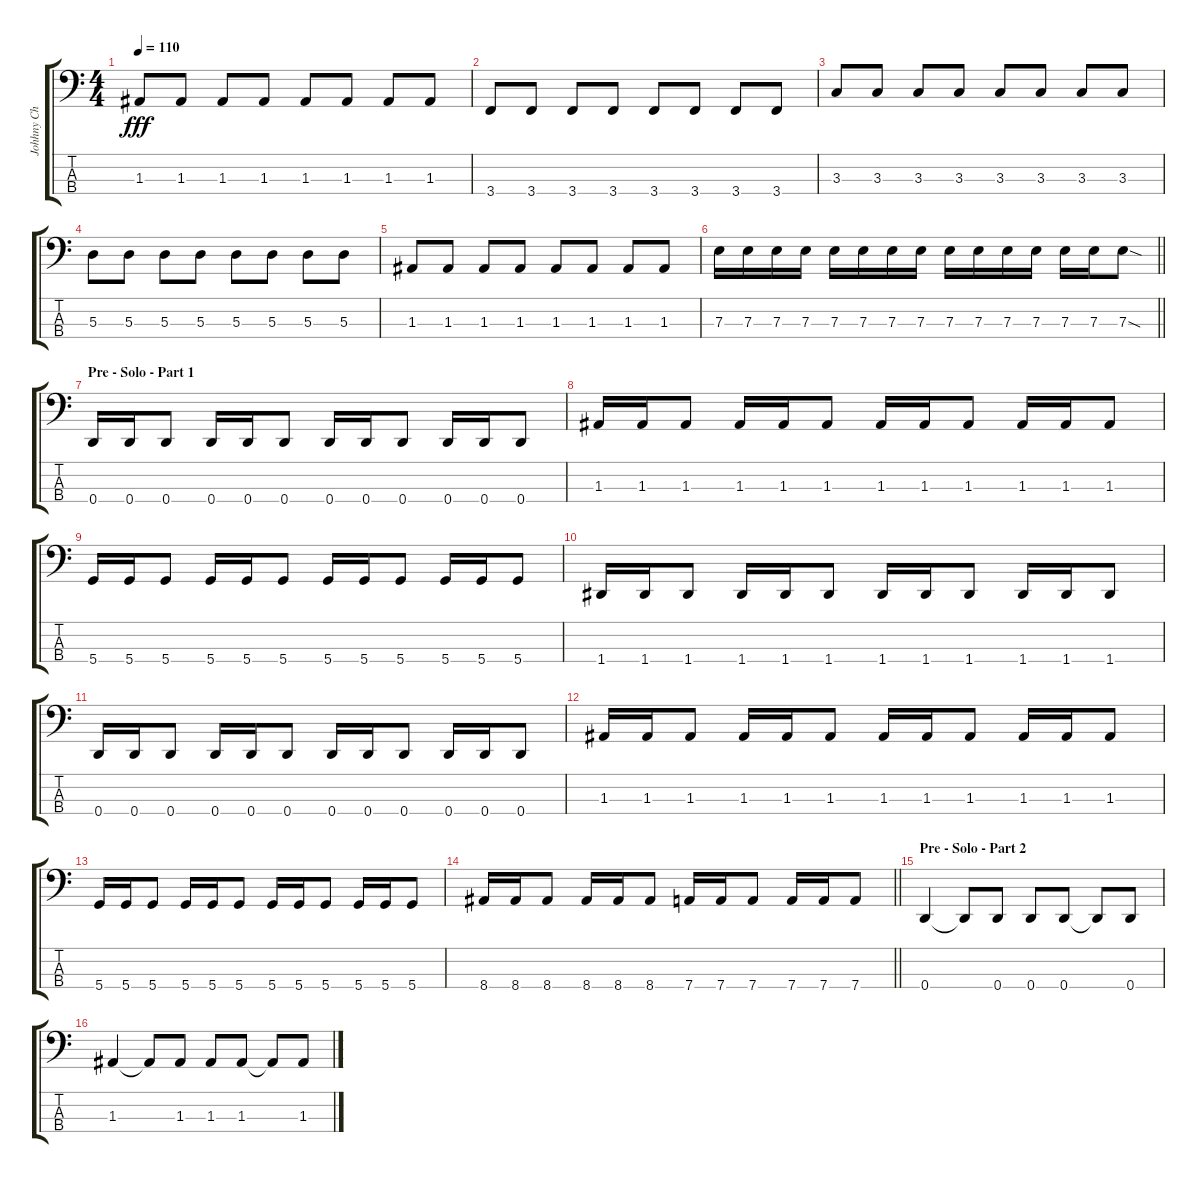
\track (" Johhny Christ " " Johhny Ch") {instrument electricbasspick}
\staff {score tabs}
\tuning (G2 D2 A1 D1) {hide}
\ts (4 4)
\tempo 110
\clef f4
\ks c
1.3.8{dy fff} 1.3.8 1.3.8 1.3.8 1.3.8 1.3.8 1.3.8 1.3.8 |
3.4.8 3.4.8 3.4.8 3.4.8 3.4.8 3.4.8 3.4.8 3.4.8 |
3.3.8 3.3.8 3.3.8 3.3.8 3.3.8 3.3.8 3.3.8 3.3.8 |
5.3.8 5.3.8 5.3.8 5.3.8 5.3.8 5.3.8 5.3.8 5.3.8 |
1.3.8 1.3.8 1.3.8 1.3.8 1.3.8 1.3.8 1.3.8 1.3.8 |
\barLineRight lightlight
7.3.16 7.3.16 7.3.16 7.3.16 7.3.16 7.3.16 7.3.16 7.3.16 7.3.16 7.3.16 7.3.16 7.3.16 7.3.16 7.3.16 7.3{sod}.8 |
\section ("" "Pre - Solo - Part 1")
0.4.16 0.4.16 0.4.8 0.4.16 0.4.16 0.4.8 0.4.16 0.4.16 0.4.8 0.4.16 0.4.16 0.4.8 |
1.3.16 1.3.16 1.3.8 1.3.16 1.3.16 1.3.8 1.3.16 1.3.16 1.3.8 1.3.16 1.3.16 1.3.8 |
5.4.16 5.4.16 5.4.8 5.4.16 5.4.16 5.4.8 5.4.16 5.4.16 5.4.8 5.4.16 5.4.16 5.4.8 |
1.4.16 1.4.16 1.4.8 1.4.16 1.4.16 1.4.8 1.4.16 1.4.16 1.4.8 1.4.16 1.4.16 1.4.8 |
0.4.16 0.4.16 0.4.8 0.4.16 0.4.16 0.4.8 0.4.16 0.4.16 0.4.8 0.4.16 0.4.16 0.4.8 |
1.3.16 1.3.16 1.3.8 1.3.16 1.3.16 1.3.8 1.3.16 1.3.16 1.3.8 1.3.16 1.3.16 1.3.8 |
5.4.16 5.4.16 5.4.8 5.4.16 5.4.16 5.4.8 5.4.16 5.4.16 5.4.8 5.4.16 5.4.16 5.4.8 |
\barLineRight lightlight
8.4.16 8.4.16 8.4.8 8.4.16 8.4.16 8.4.8 7.4.16 7.4.16 7.4.8 7.4.16 7.4.16 7.4.8 |
\section ("" "Pre - Solo - Part 2")
0.4.4 0.4{t}.8 0.4.8 0.4.8 0.4.8 0.4{t}.8 0.4.8 |
1.3.4 1.3{t}.8 1.3.8 1.3.8 1.3.8 1.3{t}.8 1.3.8
